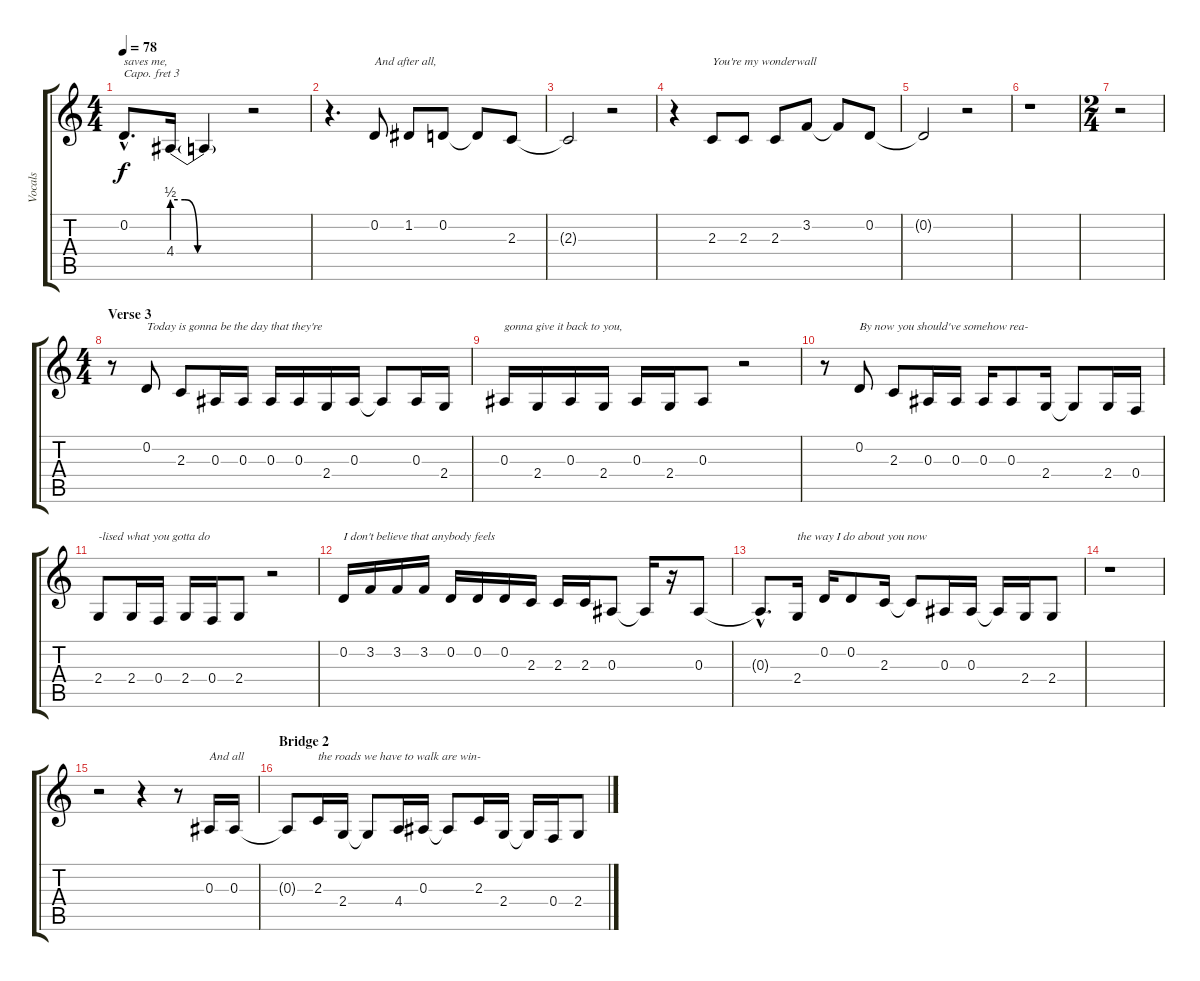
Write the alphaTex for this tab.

\track ("Vocals" "Vocals") {instrument sopranosax}
\staff {score tabs}
\capo 3
\tuning (E4 B3 G3 D3 A2 E2) {hide}
\ts (4 4)
\tempo 78
\clef g2
\ks c
0.2{hac}.8{d txt "saves me," dy f} 4.4{be (custom 0 2 10 2 20 0 60 0)}.16 4.4{t}.4 r.2 |
r.4{d} 0.2.8{txt "And after all,"} 1.2.8 0.2.8 0.2{t}.8 2.3.8 |
2.3{t}.2 r.2 |
r.4 2.3.8{txt "You're my wonderwall"} 2.3.8 2.3.8 3.2.8 3.2{t}.8 0.2.8 |
0.2{t}.2 r.2 |
r.1 |
\ts (2 4)
r.2 |
\ts (4 4)
\section ("" "Verse 3")
r.8 0.2.8{txt "Today is gonna be the day that they're"} 2.3.8 0.3.16 0.3.16 0.3.16 0.3.16 2.4.16 0.3.16 0.3{t}.8 0.3.16 2.4.16 |
0.3.16{txt "gonna give it back to you,"} 2.4.16 0.3.16 2.4.16 0.3.16 2.4.16 0.3.8 r.2 |
r.8 0.2.8{txt "By now you should've somehow rea-"} 2.3.8 0.3.16 0.3.16 0.3.16 0.3.8 2.4.16 2.4{t}.8 2.4.16 0.4.16 |
2.4.8{txt "-lised what you gotta do"} 2.4.16 0.4.16 2.4.16 0.4.16 2.4.8 r.2 |
0.2.16{txt "I don't believe that anybody feels"} 3.2.16 3.2.16 3.2.16 0.2.16 0.2.16 0.2.16 2.3.16 2.3.16 2.3.16 0.3.8 0.3{t}.16 r.16 0.3.8 |
0.3{hac t}.8{d} 2.4.16{txt "the way I do about you now"} 0.2.16 0.2.8 2.3.16 2.3{t}.8 0.3.16 0.3.16 0.3{t}.16 2.4.16 2.4.8 |
r.1 |
r.2 r.4 r.8 0.3.16{txt "And all"} 0.3.16 |
\section ("" "Bridge 2")
0.3{t}.8 2.3.16{txt "the roads we have to walk are win-"} 2.4.16 2.4{t}.8 4.4.16 0.3.16 0.3{t}.8 2.3.16 2.4.16 2.4{t}.16 0.4.16 2.4.8
